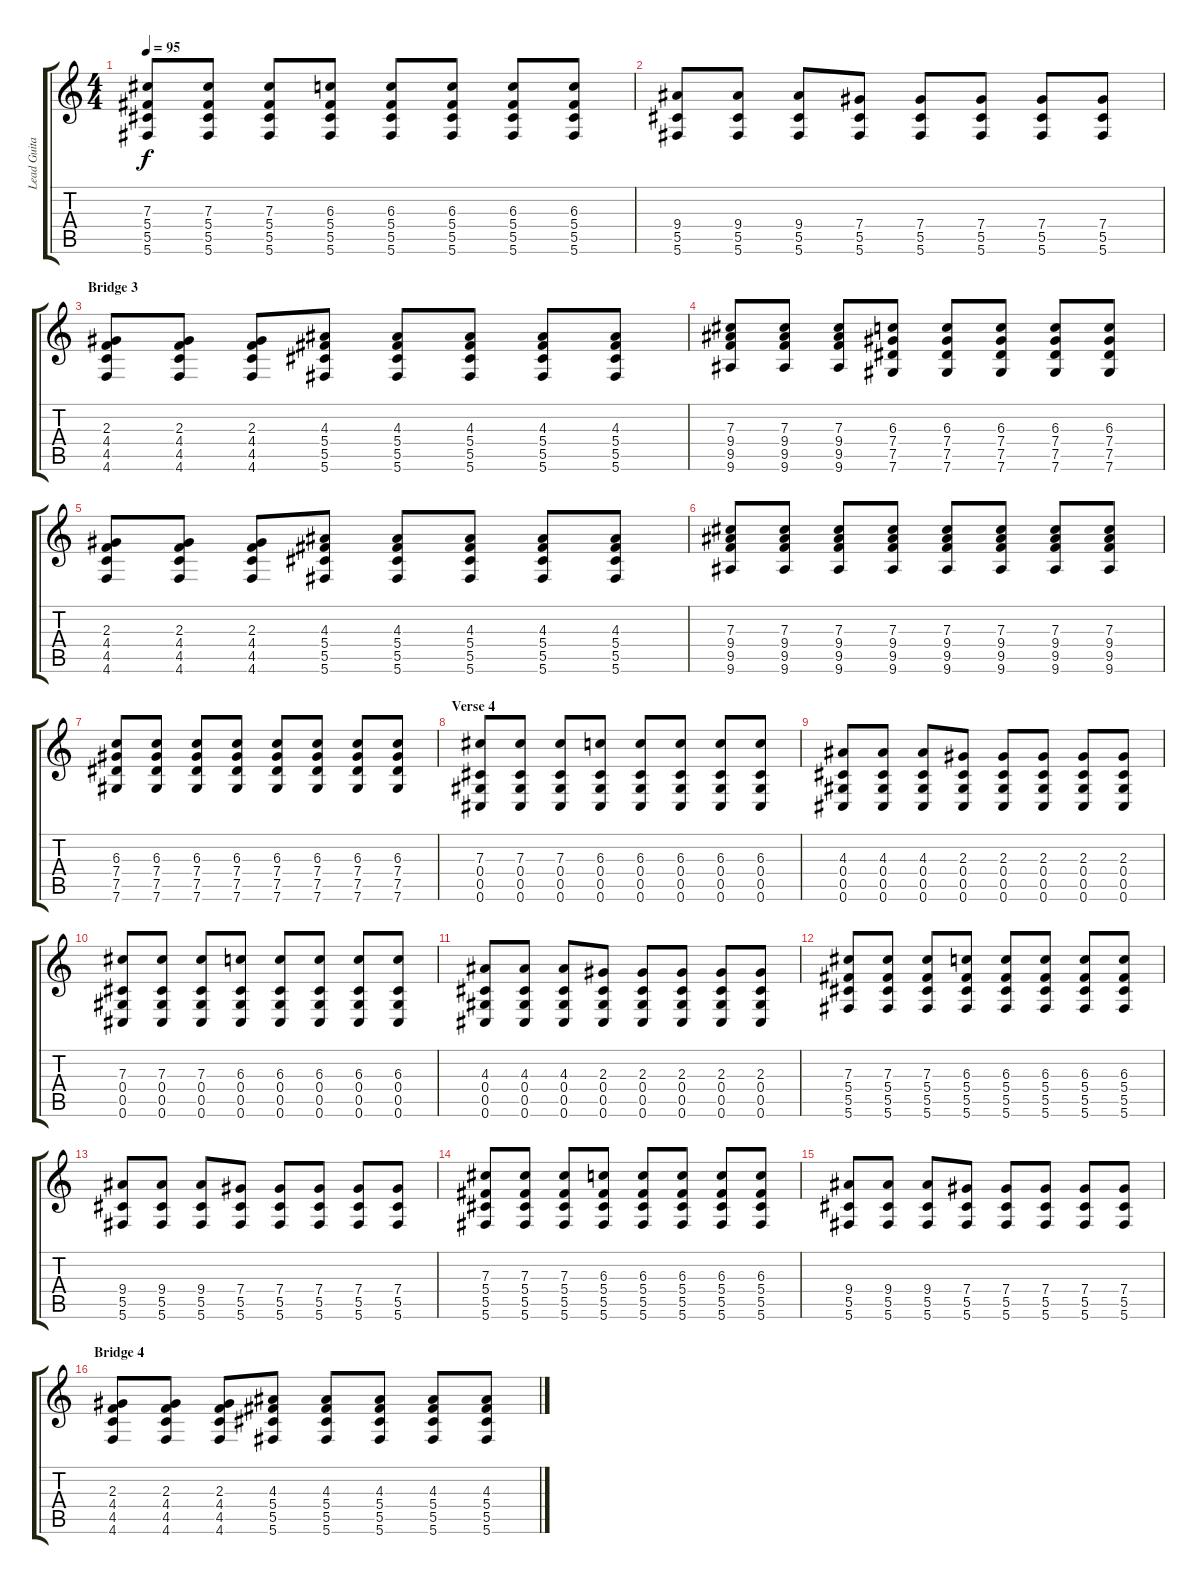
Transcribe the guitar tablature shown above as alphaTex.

\track ("Lead Guitar" "Lead Guita") {instrument electricguitarjazz}
\staff {score tabs}
\tuning (Eb4 Bb3 Gb3 Db3 Ab2 Db2) {hide}
\ts (4 4)
\tempo 95
\clef g2
\ks c
(7.3 5.4 5.5 5.6).8{dy f} (7.3 5.4 5.5 5.6).8 (7.3 5.4 5.5 5.6).8 (6.3 5.4 5.5 5.6).8 (6.3 5.4 5.5 5.6).8 (6.3 5.4 5.5 5.6).8 (6.3 5.4 5.5 5.6).8 (6.3 5.4 5.5 5.6).8 |
(9.4 5.5 5.6).8 (9.4 5.5 5.6).8 (9.4 5.5 5.6).8 (7.4 5.5 5.6).8 (7.4 5.5 5.6).8 (7.4 5.5 5.6).8 (7.4 5.5 5.6).8 (7.4 5.5 5.6).8 |
\section ("" "Bridge 3")
(2.3 4.4 4.5 4.6).8 (2.3 4.4 4.5 4.6).8 (2.3 4.4 4.5 4.6).8 (4.3 5.4 5.5 5.6).8 (4.3 5.4 5.5 5.6).8 (4.3 5.4 5.5 5.6).8 (4.3 5.4 5.5 5.6).8 (4.3 5.4 5.5 5.6).8 |
(7.3 9.4 9.5 9.6).8 (7.3 9.4 9.5 9.6).8 (7.3 9.4 9.5 9.6).8 (6.3 7.4 7.5 7.6).8 (6.3 7.4 7.5 7.6).8 (6.3 7.4 7.5 7.6).8 (6.3 7.4 7.5 7.6).8 (6.3 7.4 7.5 7.6).8 |
(2.3 4.4 4.5 4.6).8 (2.3 4.4 4.5 4.6).8 (2.3 4.4 4.5 4.6).8 (4.3 5.4 5.5 5.6).8 (4.3 5.4 5.5 5.6).8 (4.3 5.4 5.5 5.6).8 (4.3 5.4 5.5 5.6).8 (4.3 5.4 5.5 5.6).8 |
(7.3 9.4 9.5 9.6).8 (7.3 9.4 9.5 9.6).8 (7.3 9.4 9.5 9.6).8 (7.3 9.4 9.5 9.6).8 (7.3 9.4 9.5 9.6).8 (7.3 9.4 9.5 9.6).8 (7.3 9.4 9.5 9.6).8 (7.3 9.4 9.5 9.6).8 |
(6.3 7.4 7.5 7.6).8 (6.3 7.4 7.5 7.6).8 (6.3 7.4 7.5 7.6).8 (6.3 7.4 7.5 7.6).8 (6.3 7.4 7.5 7.6).8 (6.3 7.4 7.5 7.6).8 (6.3 7.4 7.5 7.6).8 (6.3 7.4 7.5 7.6).8 |
\section ("" "Verse 4")
(7.3 0.4 0.5 0.6).8 (7.3 0.4 0.5 0.6).8 (7.3 0.4 0.5 0.6).8 (6.3 0.4 0.5 0.6).8 (6.3 0.4 0.5 0.6).8 (6.3 0.4 0.5 0.6).8 (6.3 0.4 0.5 0.6).8 (6.3 0.4 0.5 0.6).8 |
(4.3 0.4 0.5 0.6).8 (4.3 0.4 0.5 0.6).8 (4.3 0.4 0.5 0.6).8 (2.3 0.4 0.5 0.6).8 (2.3 0.4 0.5 0.6).8 (2.3 0.4 0.5 0.6).8 (2.3 0.4 0.5 0.6).8 (2.3 0.4 0.5 0.6).8 |
(7.3 0.4 0.5 0.6).8 (7.3 0.4 0.5 0.6).8 (7.3 0.4 0.5 0.6).8 (6.3 0.4 0.5 0.6).8 (6.3 0.4 0.5 0.6).8 (6.3 0.4 0.5 0.6).8 (6.3 0.4 0.5 0.6).8 (6.3 0.4 0.5 0.6).8 |
(4.3 0.4 0.5 0.6).8 (4.3 0.4 0.5 0.6).8 (4.3 0.4 0.5 0.6).8 (2.3 0.4 0.5 0.6).8 (2.3 0.4 0.5 0.6).8 (2.3 0.4 0.5 0.6).8 (2.3 0.4 0.5 0.6).8 (2.3 0.4 0.5 0.6).8 |
(7.3 5.4 5.5 5.6).8 (7.3 5.4 5.5 5.6).8 (7.3 5.4 5.5 5.6).8 (6.3 5.4 5.5 5.6).8 (6.3 5.4 5.5 5.6).8 (6.3 5.4 5.5 5.6).8 (6.3 5.4 5.5 5.6).8 (6.3 5.4 5.5 5.6).8 |
(9.4 5.5 5.6).8 (9.4 5.5 5.6).8 (9.4 5.5 5.6).8 (7.4 5.5 5.6).8 (7.4 5.5 5.6).8 (7.4 5.5 5.6).8 (7.4 5.5 5.6).8 (7.4 5.5 5.6).8 |
(7.3 5.4 5.5 5.6).8 (7.3 5.4 5.5 5.6).8 (7.3 5.4 5.5 5.6).8 (6.3 5.4 5.5 5.6).8 (6.3 5.4 5.5 5.6).8 (6.3 5.4 5.5 5.6).8 (6.3 5.4 5.5 5.6).8 (6.3 5.4 5.5 5.6).8 |
(9.4 5.5 5.6).8 (9.4 5.5 5.6).8 (9.4 5.5 5.6).8 (7.4 5.5 5.6).8 (7.4 5.5 5.6).8 (7.4 5.5 5.6).8 (7.4 5.5 5.6).8 (7.4 5.5 5.6).8 |
\section ("" "Bridge 4")
(2.3 4.4 4.5 4.6).8 (2.3 4.4 4.5 4.6).8 (2.3 4.4 4.5 4.6).8 (4.3 5.4 5.5 5.6).8 (4.3 5.4 5.5 5.6).8 (4.3 5.4 5.5 5.6).8 (4.3 5.4 5.5 5.6).8 (4.3 5.4 5.5 5.6).8
